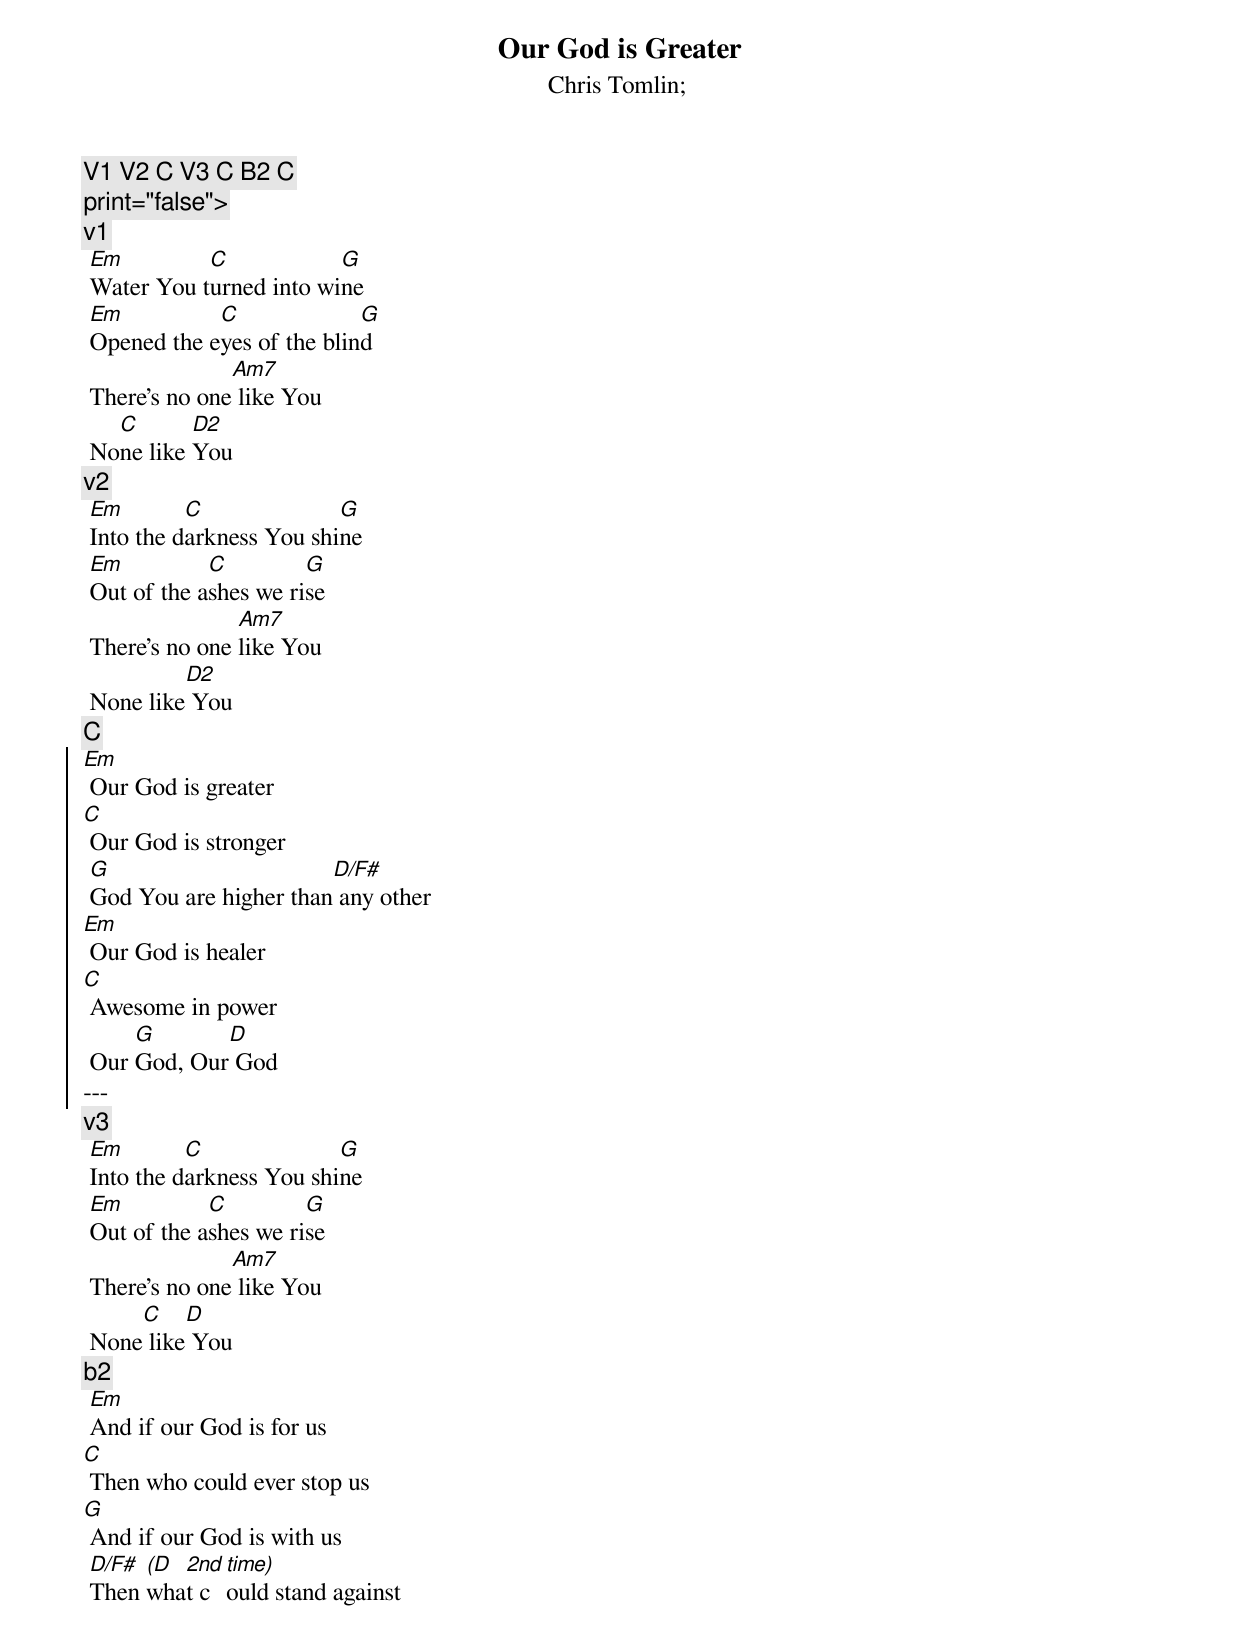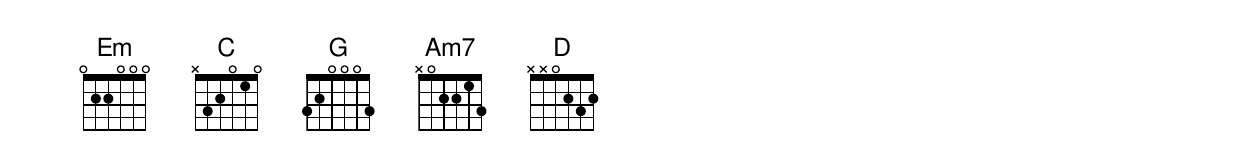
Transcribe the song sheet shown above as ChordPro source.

{title:Our God is Greater}
{subtitle:Chris Tomlin}
{subtitle:}
{comment:V1 V2 C V3 C B2 C}
{comment:}
{comment:print="false">}
{comment:v1}
 [Em]Water You t[C]urned into wi[G]ne
 [Em]Opened the e[C]yes of the blin[G]d
 There's no one[Am7] like You
 No[C]ne like [D2]You
{comment:v2}
 [Em]Into the d[C]arkness You shi[G]ne
 [Em]Out of the a[C]shes we ri[G]se
 There's no one [Am7]like You
 None like[D2] You
{comment:C}
{soc}
[Em] Our God is greater
[C] Our God is stronger
 [G]God You are higher than[D/F#] any other
[Em] Our God is healer
[C] Awesome in power
 Our [G]God, Our[D] God
---
{eoc}
{comment:v3}
 [Em]Into the d[C]arkness You shi[G]ne
 [Em]Out of the a[C]shes we ri[G]se
 There's no one[Am7] like You
 None[C] like[D] You
{comment:b2}
 [Em]And if our God is for us
[C] Then who could ever stop us
[G] And if our God is with us
 [D/F#]Then [(D]wha[2nd]t c[time)]ould stand against
